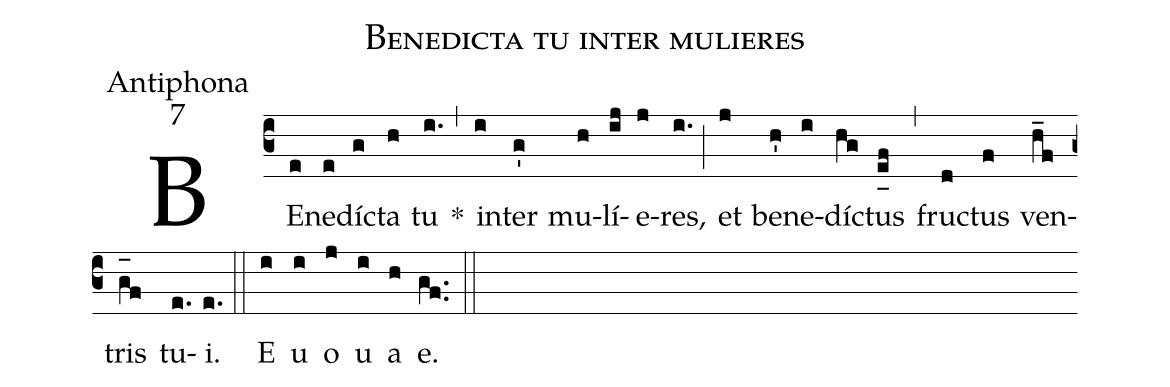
name:Benedicta tu inter mulieres;
office-part:Antiphona;
mode:7;
%%
(c3) BE(e)ne(e)dí(g)cta(h) tu(i.) *(,) in(i)ter(g') mu(h)lí(ij)e(j)res,(i.) (;) et(j) be(h')ne(i)dí(hg)ctus(e_[uh:l]f) (,) fru(d)ctus(f) ven(h_f)tris(g_[oh:h]f) tu(e.)i.(e.) (::) <eu>E(i) u(i) o(j) u(i) a(h) e.</eu>(gf..) (::)
